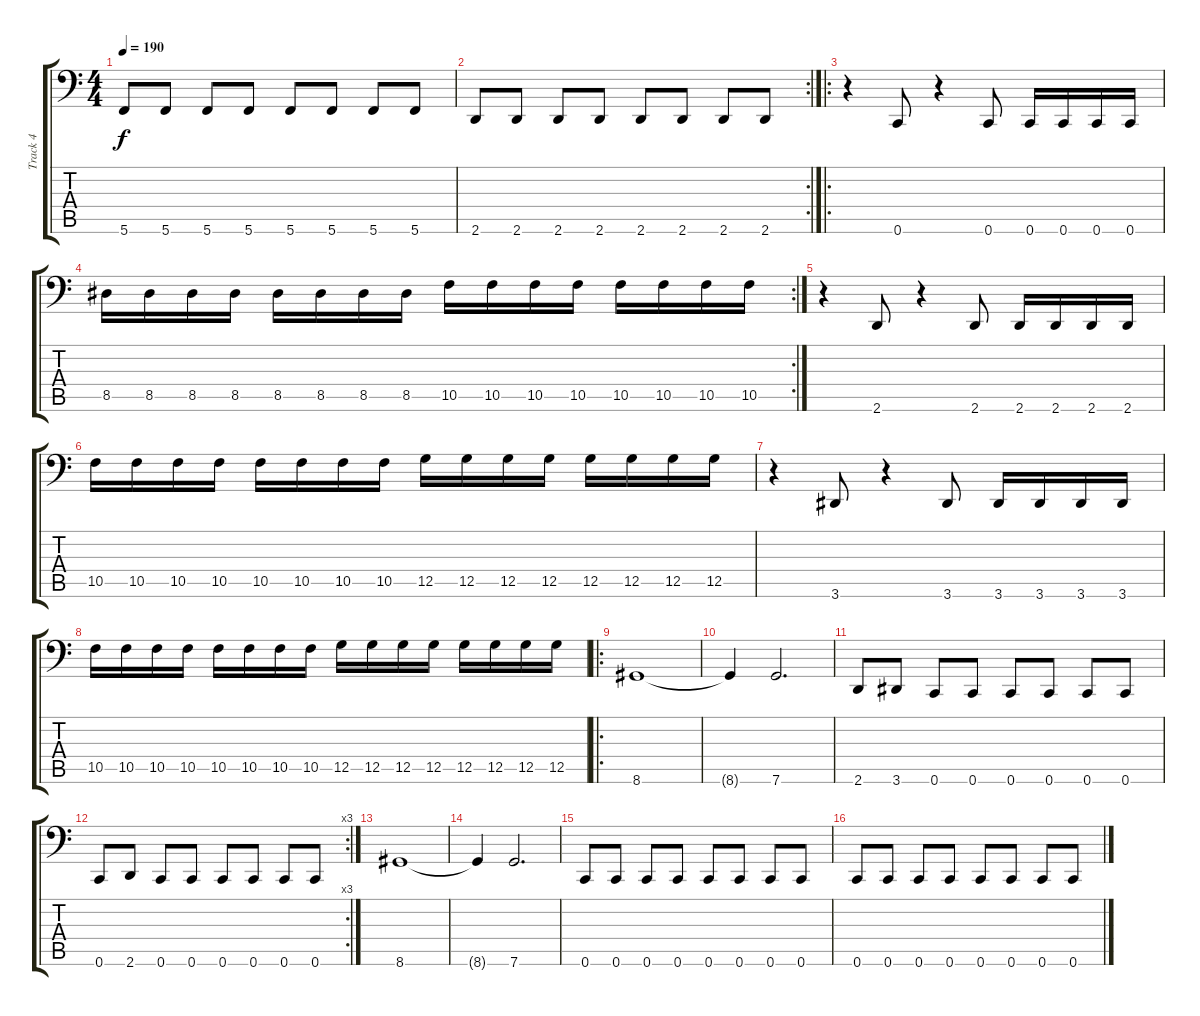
\track ("Track 4" "Track 4") {instrument electricbasspick}
\staff {score tabs}
\tuning (D3 A2 F2 C2 G1 C1) {hide}
\ts (4 4)
\tempo 190
\clef f4
\ks c
5.6.8{dy f} 5.6.8 5.6.8 5.6.8 5.6.8 5.6.8 5.6.8 5.6.8 |
\rc 2
2.6.8 2.6.8 2.6.8 2.6.8 2.6.8 2.6.8 2.6.8 2.6.8 |
\ro
r.4 0.6.8 r.4 0.6.8 0.6.16 0.6.16 0.6.16 0.6.16 |
\rc 2
8.5.16 8.5.16 8.5.16 8.5.16 8.5.16 8.5.16 8.5.16 8.5.16 10.5.16 10.5.16 10.5.16 10.5.16 10.5.16 10.5.16 10.5.16 10.5.16 |
r.4 2.6.8 r.4 2.6.8 2.6.16 2.6.16 2.6.16 2.6.16 |
10.5.16 10.5.16 10.5.16 10.5.16 10.5.16 10.5.16 10.5.16 10.5.16 12.5.16 12.5.16 12.5.16 12.5.16 12.5.16 12.5.16 12.5.16 12.5.16 |
r.4 3.6.8 r.4 3.6.8 3.6.16 3.6.16 3.6.16 3.6.16 |
10.5.16 10.5.16 10.5.16 10.5.16 10.5.16 10.5.16 10.5.16 10.5.16 12.5.16 12.5.16 12.5.16 12.5.16 12.5.16 12.5.16 12.5.16 12.5.16 |
\ro
8.6.1 |
8.6{t}.4 7.6.2{d} |
2.6.8 3.6.8 0.6.8 0.6.8 0.6.8 0.6.8 0.6.8 0.6.8 |
\rc 3
0.6.8 2.6.8 0.6.8 0.6.8 0.6.8 0.6.8 0.6.8 0.6.8 |
8.6.1 |
8.6{t}.4 7.6.2{d} |
0.6.8 0.6.8 0.6.8 0.6.8 0.6.8 0.6.8 0.6.8 0.6.8 |
0.6.8 0.6.8 0.6.8 0.6.8 0.6.8 0.6.8 0.6.8 0.6.8
